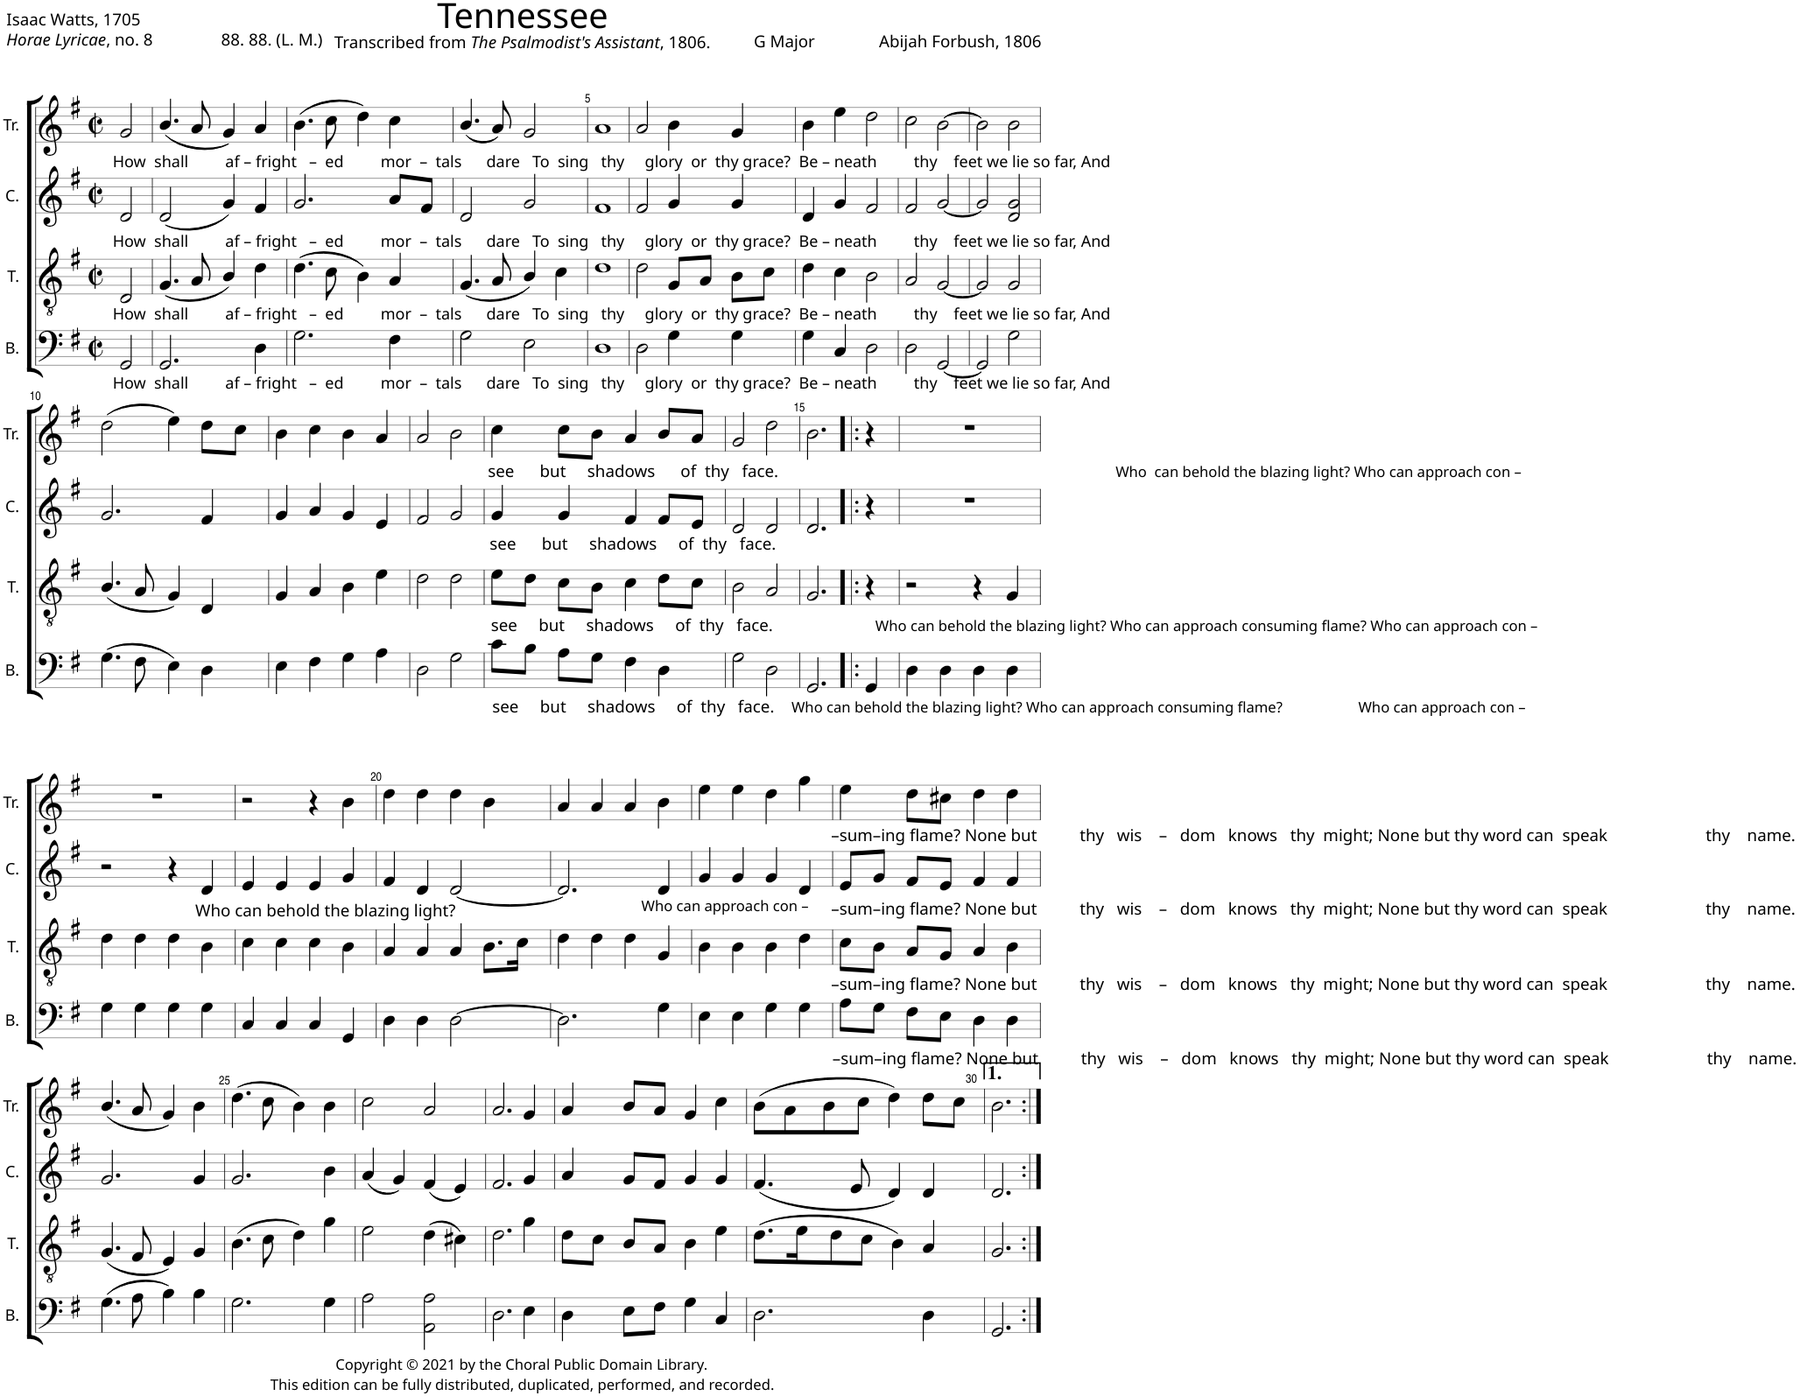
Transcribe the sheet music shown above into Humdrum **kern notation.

**kern	**kern	**kern	**kern
*part4	*part3	*part2	*part1
*staff4	*staff3	*staff2	*staff1
*I"B.	*I"T.	*I"C.	*I"Tr.
*I'B.	*I'T.	*I'C.	*I'Tr.
*clefF4	*clefGv2	*clefG2	*clefG2
*k[f#]	*k[f#]	*k[f#]	*k[f#]
*M2/2	*M2/2	*M2/2	*M2/2
*met(c|)	*met(c|)	*met(c|)	*met(c|)
=1	=1	=1	=1
!	!	!LO:TX:a:t=How  shall         af – fright   –  ed         mor  –  tals      dare   To  sing   thy     glory  or  thy grace?  Be – neath         thy    feet we lie so far, And	!
!	!LO:TX:a:t=How  shall         af – fright   –  ed         mor  –  tals      dare   To  sing   thy     glory  or  thy grace?  Be – neath         thy    feet we lie so far, And	!	!
!LO:TX:b:t=How  shall         af – fright   –  ed         mor  –  tals      dare   To  sing   thy     glory  or  thy grace?  Be – neath         thy    feet we lie so far, And	!	!	!
!LO:TX:a:t=How  shall         af – fright   –  ed         mor  –  tals      dare   To  sing   thy     glory  or  thy grace?  Be – neath         thy    feet we lie so far, And	!	!	!
2GG/	2D/	2d/	2g/
=2	=2	=2	=2
2.GG/	(4.G/	(2d/	(4.b/
.	8A/	.	8a/
.	4B/)	4g/)	4g/)
4D\	4d\	4f#/	4a/
=3	=3	=3	=3
2.G\	(4.d\	2.g/	(4.b\
.	8c\	.	8cc\
.	4B\)	.	4dd\)
4F#\	4A/	8a/L	4cc\
.	.	8f#/J	.
=4	=4	=4	=4
2G\	(4.G/	2d/	(4.b/
.	8A/	.	8a/)
2E\	4B/)	2g/	2g/
.	4c\	.	.
=5	=5	=5	=5
1D	1d	1f#	1a
=6	=6	=6	=6
2D\	2d\	2f#/	2a/
4G\	8G/L	4g/	4b\
.	8A/J	.	.
4G\	8B\L	4g/	4g/
.	8c\J	.	.
=7	=7	=7	=7
4G\	4d\	4d/	4b\
4C/	4c\	4g/	4ee\
2D\	2B\	2f#/	2dd\
=8	=8	=8	=8
2D\	2A/	2f#/	2cc\
[2GG/	[2G/	[2g/	[2b\
=9	=9	=9	=9
2GG/]	2G/]	2g/]	2b\]
2G\	2G/	2d/ 2g/	2b\
!!LO:LB:g=z
=10	=10	=10	=10
(4.G\	(4.B/	2.g/	(2dd\
8F#\	8A/	.	.
4E\)	4G/)	.	4ee\)
4D\	4D/	4f#/	8dd\L
.	.	.	8cc\J
=11	=11	=11	=11
4E\	4G/	4g/	4b\
4F#\	4A/	4a/	4cc\
4G\	4B\	4g/	4b\
4A\	4e\	4e/	4a/
=12	=12	=12	=12
2D\	2d\	2f#/	2a/
2G\	2d\	2g/	2b\
=13	=13	=13	=13
!	!	!LO:TX:a:t=see      but     shadows      of  thy   face.	!
!	!	!LO:TX:a:t=Who  can behold the blazing light? Who can approach con –	!
!	!LO:TX:a:t=see      but     shadows     of  thy   face.	!	!
!	!LO:TX:b:t=see     but     shadows     of  thy   face.	!	!
!	!LO:TX:b:t=Who can behold the blazing light? Who can approach consuming flame? Who can approach con –	!	!
!LO:TX:b:t=see     but     shadows     of  thy   face.	!	!	!
!LO:TX:b:t=Who can behold the blazing light? Who can approach consuming flame?                    Who can approach con –	!	!	!
8c\L	8e\L	4g/	4cc\
8B\J	8d\J	.	.
8A\L	8c\L	4g/	8cc\L
8G\J	8B\J	.	8b\J
4F#\	4c\	4f#/	4a/
4D\	8d\L	8f#/L	8b/L
.	8c\J	8e/J	8a/J
=14	=14	=14	=14
2G\	2B\	2d/	2g/
2D\	2A/	2d/	2dd\
=15	=15	=15	=15
2.GG/	2.G/	2.d/	2.b\
=16!|:	=16!|:	=16!|:	=16!|:
4GG/	4r	4r	4r
=17	=17	=17	=17
4D\	2r	1r	1r
4D\	.	.	.
4D\	4r	.	.
4D\	4G/	.	.
!!LO:LB:g=z
=18	=18	=18	=18
4G\	4d\	2r	1r
4G\	4d\	.	.
4G\	4d\	4r	.
!	!LO:TX:a:t=Who can behold the blazing light?	!	!
4G\	4B\	4d/	.
=19	=19	=19	=19
4C/	4c\	4e/	2r
4C/	4c\	4e/	.
4C/	4c\	4e/	4r
4GG/	4B\	4g/	4b\
=20	=20	=20	=20
4D\	4A/	4f#/	4dd\
4D\	4A/	4d/	4dd\
[2D\	4A/	[2d/	4dd\
.	8.B\L	.	4b\
.	16c\Jk	.	.
=21	=21	=21	=21
2.D\]	4d\	2.d/]	4a/
.	4d\	.	4a/
.	4d\	.	4a/
!	!LO:TX:a:t=Who can approach con –	!	!
4G\	4G/	4d/	4b\
=22	=22	=22	=22
4E\	4B\	4g/	4ee\
4E\	4B\	4g/	4ee\
4G\	4B\	4g/	4dd\
4G\	4d\	4d/	4gg\
=23	=23	=23	=23
!	!	!LO:TX:a:t=–sum–ing flame? None but          thy   wis    –   dom   knows   thy  might; None but thy word can  speak                       thy    name.	!
!	!LO:TX:a:t=–sum–ing flame? None but          thy   wis    –   dom   knows   thy  might; None but thy word can  speak                       thy    name.	!	!
!LO:TX:b:t=–sum–ing flame? None but          thy   wis    –   dom   knows   thy  might; None but thy word can  speak                       thy    name.	!	!	!
!LO:TX:a:t=–sum–ing flame? None but          thy   wis    –   dom   knows   thy  might; None but thy word can  speak                       thy    name.	!	!	!
8A\L	8c\L	8e/L	4ee\
8G\J	8B\J	8g/J	.
8F#\L	8A/L	8f#/L	8dd\L
8E\J	8G/J	8e/J	8cc#X\J
4D\	4A/	4f#/	4dd\
4D\	4B\	4f#/	4dd\
!!LO:LB:g=z
=24	=24	=24	=24
(4.G\	(4.G/	2.g/	(4.b/
8A\	8F#/	.	8a/
4B\)	4E/)	.	4g/)
4B\	4G/	4g/	4b\
=25	=25	=25	=25
2.G\	(4.B\	2.g/	(4.dd\
.	8c\	.	8cc\
.	4d\)	.	4b\)
4G\	4g\	4b\	4b\
=26	=26	=26	=26
2A\	2e\	(4a/	2cc\
.	.	4g/)	.
2AA\ 2A\	(4d\	(4f#/	2a/
.	4c#X\)	4e/)	.
=27	=27	=27	=27
2.D\	2.d\	2.f#/	2.a/
4E\	4g\	4g/	4g/
=28	=28	=28	=28
4D\	8d\L	4a/	4a/
.	8c\J	.	.
8E\L	8B/L	8g/L	8b/L
8F#\J	8A/J	8f#/J	8a/J
4G\	4B\	4g/	4g/
4C/	4e\	4g/	4cc\
=29	=29	=29	=29
2.D\	(8.d\L	(4.f#/	(8b\L
.	.	.	8a\
.	16e\K	.	.
.	8d\	.	8b\
.	8c\J	8e/	8cc\J
.	4B\)	4d/)	4dd\)
4D\	4A/	4d/	8dd\L
.	.	.	8cc\J
=30	=30	=30	=30
2.GG/	2.G/	2.d/	2.b\
=:|!	=:|!	=:|!	=:|!
*-	*-	*-	*-
